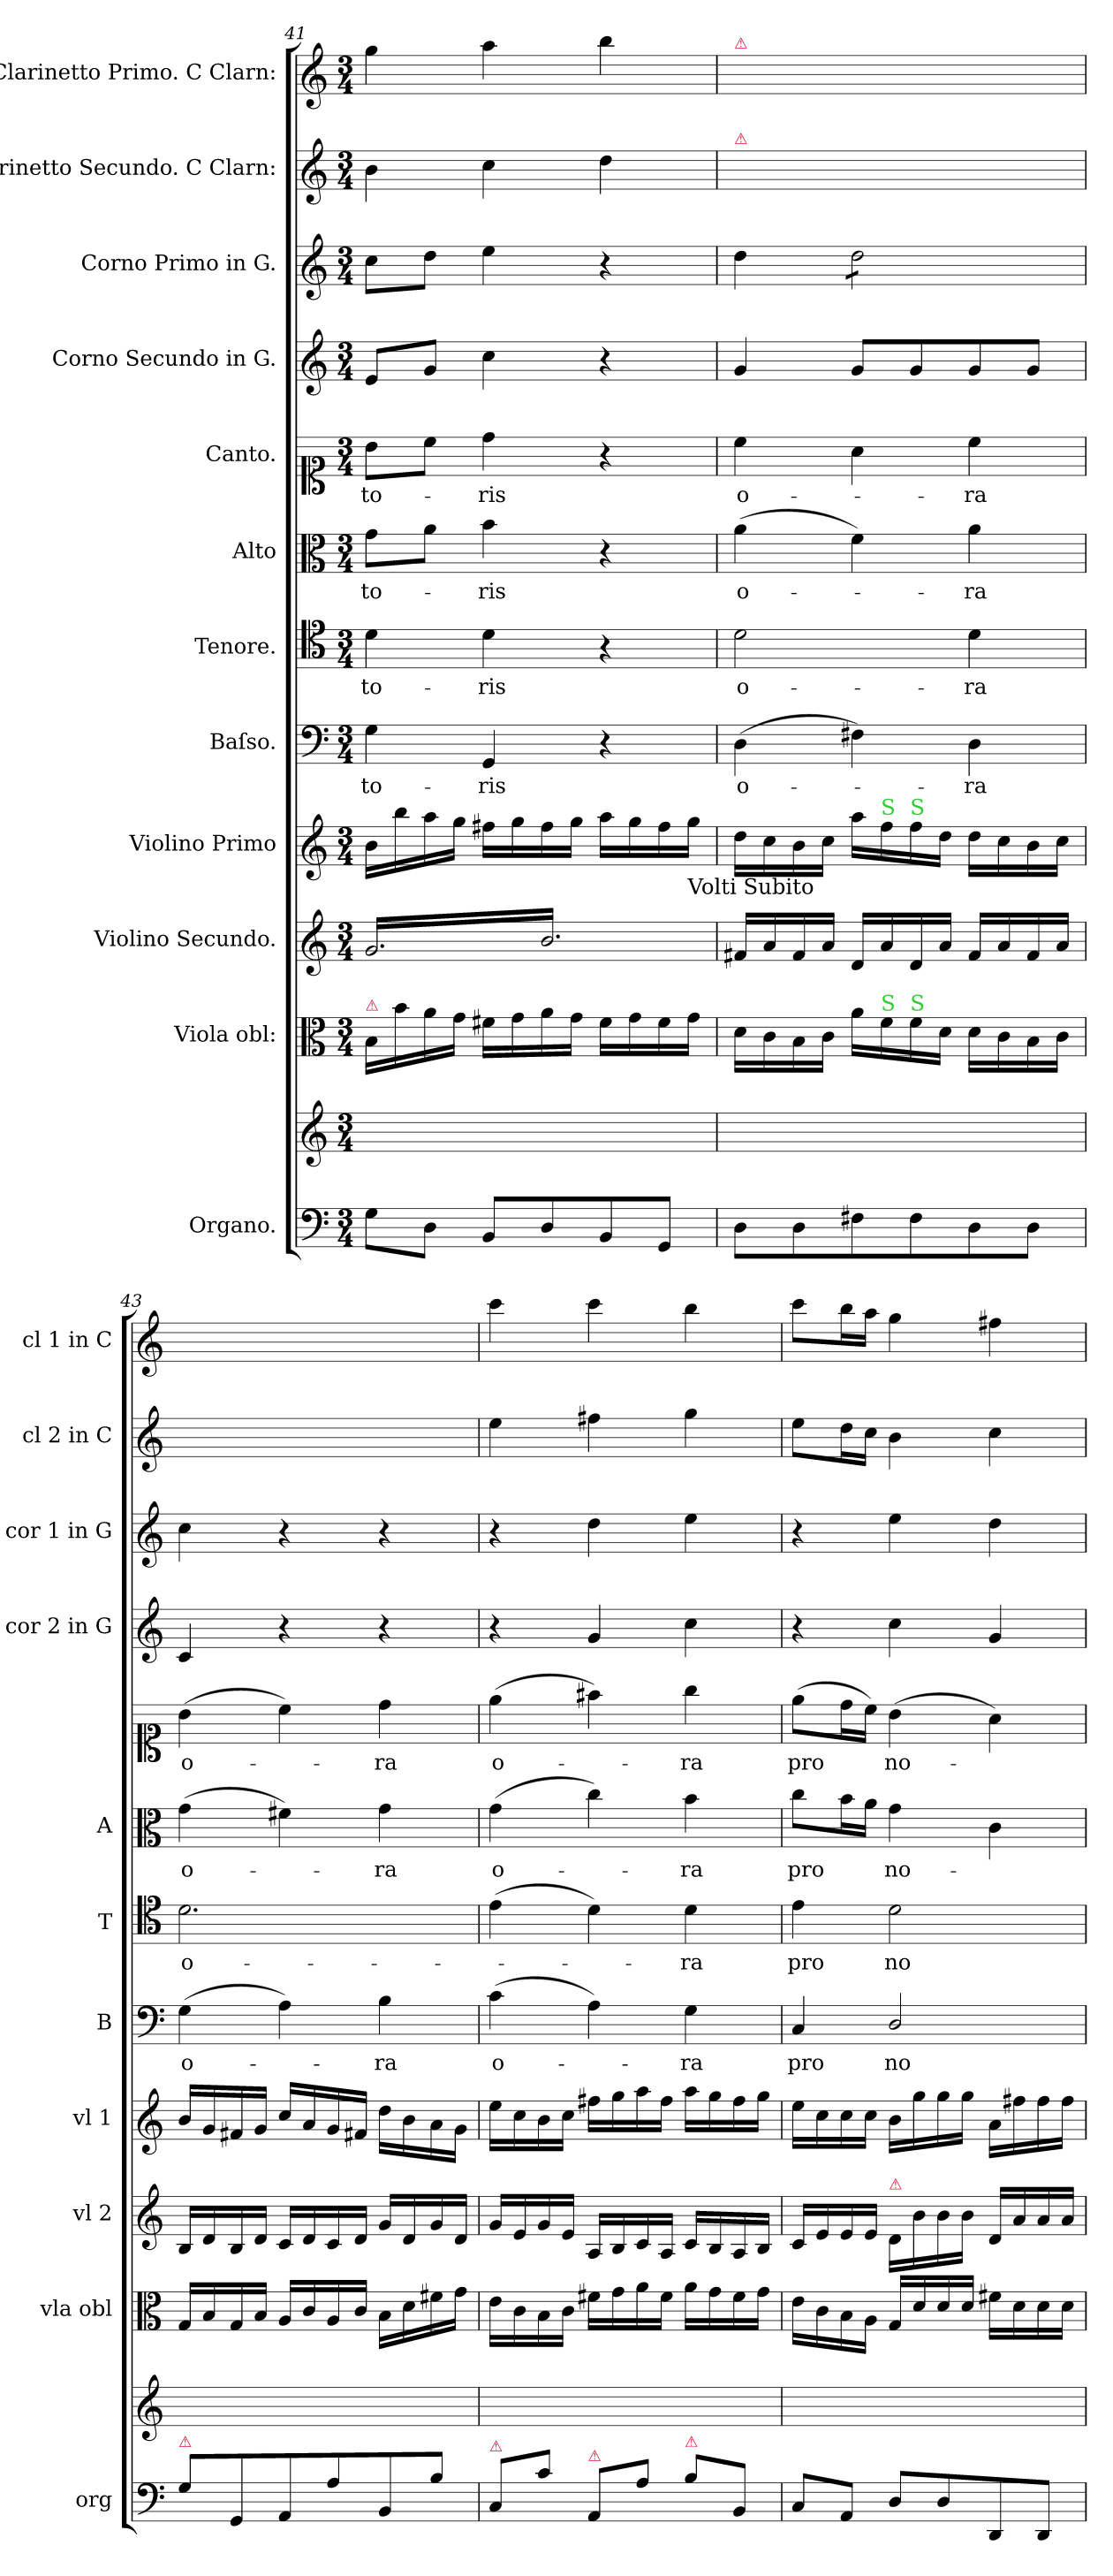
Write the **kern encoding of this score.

**kern	**kern	**kern	**kern	**kern	**kern	**text	**kern	**text	**kern	**text	**kern	**text	**kern	**kern	**kern	**kern
*part12	*part12	*part11	*part10	*part9	*part8	*part8	*part7	*part7	*part6	*part6	*part5	*part5	*part4	*part3	*part2	*part1
*staff13	*staff12	*staff11	*staff10	*staff9	*staff8	*staff8	*staff7	*staff7	*staff6	*staff6	*staff5	*staff5	*staff4	*staff3	*staff2	*staff1
*I"Organo.	*	*I"Viola obl:	*I"Violino Secundo.	*I"Violino Primo	*I"Baſso.	*	*I"Tenore.	*	*I"Alto	*	*I"Canto.	*	*I"Corno Secundo in G.	*I"Corno Primo in G.	*I"Clarinetto Secundo. C Clarn:	*I"Clarinetto Primo. C Clarn:
*I'org	*	*I'vla obl	*I'vl 2	*I'vl 1	*I'B	*	*I'T	*	*I'A	*	*	*	*I'cor 2 in G	*I'cor 1 in G	*I'cl 2 in C	*I'cl 1 in C
*clefF4	*clefG2	*clefC3	*clefG2	*clefG2	*clefF4	*	*clefC4	*	*clefC3	*	*clefC1	*	*clefG2	*clefG2	*clefG2	*clefG2
*	*	*	*	*	*	*	*	*	*	*	*	*	*ITrd-4c-7	*ITrd-4c-7	*	*
*k[]	*k[]	*k[]	*k[]	*k[]	*k[]	*	*k[]	*	*k[]	*	*k[]	*	*	*	*k[]	*k[]
*C:	*C:	*C:	*C:	*C:	*C:	*	*C:	*	*C:	*	*C:	*	*	*	*C:	*C:
*M3/4	*M3/4	*M3/4	*M3/4	*M3/4	*M3/4	*	*M3/4	*	*M3/4	*	*M3/4	*	*M3/4	*M3/4	*M3/4	*M3/4
=41	=41	=41	=41	=41	=41	=41	=41	=41	=41	=41	=41	=41	=41	=41	=41	=41
!	!	!LO:TX:a:color=crimson:t=⚠	!	!	!	!	!	!	!	!	!	!	!	!	!	!
*	*	*	*tremolo	*	*	*	*	*	*	*	*	*	*	*	*	*
8G\L	2.ryy	16B/LL	16g/LL	16b\LL	4G\	-to-	4d\	-to-	8g\L	-to-	8b\L	-to-	8b/L	8gg\L	4b\	4gg\
.	.	16b\	16b/	16bb\	.	.	.	.	.	.	.	.	.	.	.	.
8D\J	.	16a\	16g/	16aa\	.	.	.	.	8a\J	.	8cc\J	.	8dd/J	8aa\J	.	.
.	.	16g\JJ	16b/	16gg\JJ	.	.	.	.	.	.	.	.	.	.	.	.
8BB/L	.	16f#X\LL	16g/	16ff#X\LL	4GG/	-ris	4d\	-ris	4b\	-ris	4dd\	-ris	4gg\	4bb\	4cc\	4aa\
.	.	16g\	16b/	16gg\	.	.	.	.	.	.	.	.	.	.	.	.
8D/	.	16a\	16g/	16ff#\	.	.	.	.	.	.	.	.	.	.	.	.
.	.	16g\JJ	16b/	16gg\JJ	.	.	.	.	.	.	.	.	.	.	.	.
8BB/	.	16f#\LL	16g/	16aa\LL	4r	.	4r	.	4r	.	4r	.	4r	4r	4dd\	4bb\
.	.	16g\	16b/	16gg\	.	.	.	.	.	.	.	.	.	.	.	.
8GG/J	.	16f#\	16g/	16ff#\	.	.	.	.	.	.	.	.	.	.	.	.
!	!	!	!	!LO:TX:b:t=Volti Subito	!	!	!	!	!	!	!	!	!	!	!	!
.	.	16g\JJ	16b/JJ	16gg\JJ	.	.	.	.	.	.	.	.	.	.	.	.
*	*	*	*Xtremolo	*	*	*	*	*	*	*	*	*	*	*	*	*
=42	=42	=42	=42	=42	=42	=42	=42	=42	=42	=42	=42	=42	=42	=42	=42	=42
!	!	!	!	!	!	!	!	!	!	!	!	!	!	!	!	!LO:TX:a:color=crimson:t=⚠
!	!	!	!	!	!	!	!	!	!	!	!	!	!	!	!LO:TX:a:color=crimson:t=⚠	!
8D\L	2.ryy	16d\LL	16f#X/LL	16dd\LL	(4D\	o-	2d\	o-	(4a\	o-	4cc\	o-	4dd/	4aa\	2.ryy	2.ryy
.	.	16c\	16a/	16cc\	.	.	.	.	.	.	.	.	.	.	.	.
8D\	.	16B\	16f#/	16b\	.	.	.	.	.	.	.	.	.	.	.	.
.	.	16c\JJ	16a/JJ	16cc\JJ	.	.	.	.	.	.	.	.	.	.	.	.
*	*	*	*	*	*	*	*	*	*	*	*	*	*	*tremolo	*	*
8F#X\	.	16a\LL	16d/LL	16aa\LL	4F#X\)	.	.	.	4f\)	.	4a\	.	8dd/L	8aa\L	.	.
!	!	!	!	!LO:TX:a:color=limegreen:t=S	!	!	!	!	!	!	!	!	!	!	!	!
!	!	!LO:TX:a:color=limegreen:t=S	!	!	!	!	!	!	!	!	!	!	!	!	!	!
.	.	16f\	16a/	16ff\	.	.	.	.	.	.	.	.	.	.	.	.
!	!	!	!	!LO:TX:a:color=limegreen:t=S	!	!	!	!	!	!	!	!	!	!	!	!
!	!	!LO:TX:a:color=limegreen:t=S	!	!	!	!	!	!	!	!	!	!	!	!	!	!
8F#\	.	16f\	16d/	16ff\	.	.	.	.	.	.	.	.	8dd/	8aa\	.	.
.	.	16d\JJ	16a/JJ	16dd\JJ	.	.	.	.	.	.	.	.	.	.	.	.
8D\	.	16d\LL	16f#/LL	16dd\LL	4D\	-ra	4d\	-ra	4a\	-ra	4cc\	-ra	8dd/	8aa\	.	.
.	.	16c\	16a/	16cc\	.	.	.	.	.	.	.	.	.	.	.	.
8D\J	.	16B\	16f#/	16b\	.	.	.	.	.	.	.	.	8dd/J	8aa\J	.	.
*	*	*	*	*	*	*	*	*	*	*	*	*	*	*Xtremolo	*	*
.	.	16c\JJ	16a/JJ	16cc\JJ	.	.	.	.	.	.	.	.	.	.	.	.
=43	=43	=43	=43	=43	=43	=43	=43	=43	=43	=43	=43	=43	=43	=43	=43	=43
!LO:TX:a:color=crimson:t=⚠	!	!	!	!	!	!	!	!	!	!	!	!	!	!	!	!
!	!	!	!	!	!	!LO:LY:i	!	!	!	!	!	!	!	!	!	!
8G\L	2.ryy	16G/LL	16B/LL	16b/LL	(4G\	o-	2.d\	o-	(4g\	o-	(4b\	o-	4g/	4gg\	2.ryy	2.ryy
.	.	16B/	16d/	16g/	.	.	.	.	.	.	.	.	.	.	.	.
8GG/	.	16G/	16B/	16f#X/	.	.	.	.	.	.	.	.	.	.	.	.
.	.	16B/JJ	16d/JJ	16g/JJ	.	.	.	.	.	.	.	.	.	.	.	.
8AA/	.	16A/LL	16c/LL	16cc/LL	4A\)	.	.	.	4f#X\)	.	4cc\)	.	4r	4r	.	.
.	.	16c/	16d/	16a/	.	.	.	.	.	.	.	.	.	.	.	.
8A\	.	16A/	16c/	16g/	.	.	.	.	.	.	.	.	.	.	.	.
.	.	16c/JJ	16d/JJ	16f#X/JJ	.	.	.	.	.	.	.	.	.	.	.	.
!	!	!	!	!	!	!LO:LY:i	!	!	!	!	!	!	!	!	!	!
8BB/	.	16B\LL	16g/LL	16dd\LL	4B\	-ra	.	.	4g\	-ra	4dd\	-ra	4r	4r	.	.
.	.	16d\	16d/	16b\	.	.	.	.	.	.	.	.	.	.	.	.
8B\J	.	16f#X\	16g/	16a\	.	.	.	.	.	.	.	.	.	.	.	.
.	.	16g\JJ	16d/JJ	16g\JJ	.	.	.	.	.	.	.	.	.	.	.	.
=44	=44	=44	=44	=44	=44	=44	=44	=44	=44	=44	=44	=44	=44	=44	=44	=44
!LO:TX:a:color=crimson:t=⚠	!	!	!	!	!	!	!	!	!	!	!	!	!	!	!	!
!	!	!	!	!	!	!LO:LY:i	!	!	!	!	!	!	!	!	!	!
8C/L	2.ryy	16e\LL	16g/LL	16ee\LL	(4c\	o-	(4e\	.	(4g\	o-	(4ee\	o-	4r	4r	4ee\	4ccc\
.	.	16c\	16e/	16cc\	.	.	.	.	.	.	.	.	.	.	.	.
8c\J	.	16B\	16g/	16b\	.	.	.	.	.	.	.	.	.	.	.	.
.	.	16c\JJ	16e/JJ	16cc\JJ	.	.	.	.	.	.	.	.	.	.	.	.
!LO:TX:a:color=crimson:t=⚠	!	!	!	!	!	!	!	!	!	!	!	!	!	!	!	!
8AA/L	.	16f#X\LL	16A/LL	16ff#X\LL	4A\)	.	4d\)	.	4cc\)	.	4ff#X\)	.	4dd/	4aa\	4ff#X\	4ccc\
.	.	16g\	16B/	16gg\	.	.	.	.	.	.	.	.	.	.	.	.
8A\J	.	16a\	16c/	16aa\	.	.	.	.	.	.	.	.	.	.	.	.
.	.	16f#\JJ	16A/JJ	16ff#\JJ	.	.	.	.	.	.	.	.	.	.	.	.
!LO:TX:a:color=crimson:t=⚠	!	!	!	!	!	!	!	!	!	!	!	!	!	!	!	!
!	!	!	!	!	!	!LO:LY:i	!	!	!	!	!	!	!	!	!	!
8B/L	.	16a\LL	16c/LL	16aa\LL	4G\	-ra	4d\	-ra	4b\	-ra	4gg\	-ra	4gg\	4bb\	4gg\	4bb\
.	.	16g\	16B/	16gg\	.	.	.	.	.	.	.	.	.	.	.	.
8BB\J	.	16f#\	16A/	16ff#\	.	.	.	.	.	.	.	.	.	.	.	.
.	.	16g\JJ	16B/JJ	16gg\JJ	.	.	.	.	.	.	.	.	.	.	.	.
=45	=45	=45	=45	=45	=45	=45	=45	=45	=45	=45	=45	=45	=45	=45	=45	=45
8C/L	2.ryy	16e\LL	16c/LL	16ee\LL	4C/	pro	4e\	pro	8cc\L	pro	(8ee\L	pro	4r	4r	8ee\L	8ccc\L
.	.	16c\	16e/	16cc\	.	.	.	.	.	.	.	.	.	.	.	.
8AA/J	.	16B\	16e/	16cc\	.	.	.	.	16b\L	.	16dd\L	.	.	.	16dd\L	16bb\L
.	.	16A\JJ	16e/JJ	16cc\JJ	.	.	.	.	16a\JJ	.	16cc\JJ)	.	.	.	16cc\JJ	16aa\JJ
!	!	!	!LO:TX:a:color=crimson:t=⚠	!	!	!	!	!	!	!	!	!	!	!	!	!
8D/L	.	16G/LL	16d/LL	16b\LL	2D/	no-	2d\	no-	4g\	no-	(4b\	no-	4gg\	4bb\	4b\	4gg\
.	.	16d/	16b\	16gg\	.	.	.	.	.	.	.	.	.	.	.	.
8D/	.	16d/	16b\	16gg\	.	.	.	.	.	.	.	.	.	.	.	.
.	.	16d/JJ	16b\JJ	16gg\JJ	.	.	.	.	.	.	.	.	.	.	.	.
8DD/	.	16f#X\LL	16d\LL	16a\LL	.	.	.	.	4c\	.	4a\)	.	4dd/	4aa\	4cc\	4ff#X\
.	.	16d\	16a/	16ff#X\	.	.	.	.	.	.	.	.	.	.	.	.
8DD/J	.	16d\	16a/	16ff#\	.	.	.	.	.	.	.	.	.	.	.	.
.	.	16d\JJ	16a/JJ	16ff#\JJ	.	.	.	.	.	.	.	.	.	.	.	.
=	=	=	=	=	=	=	=	=	=	=	=	=	=	=	=	=
*-	*-	*-	*-	*-	*-	*-	*-	*-	*-	*-	*-	*-	*-	*-	*-	*-
